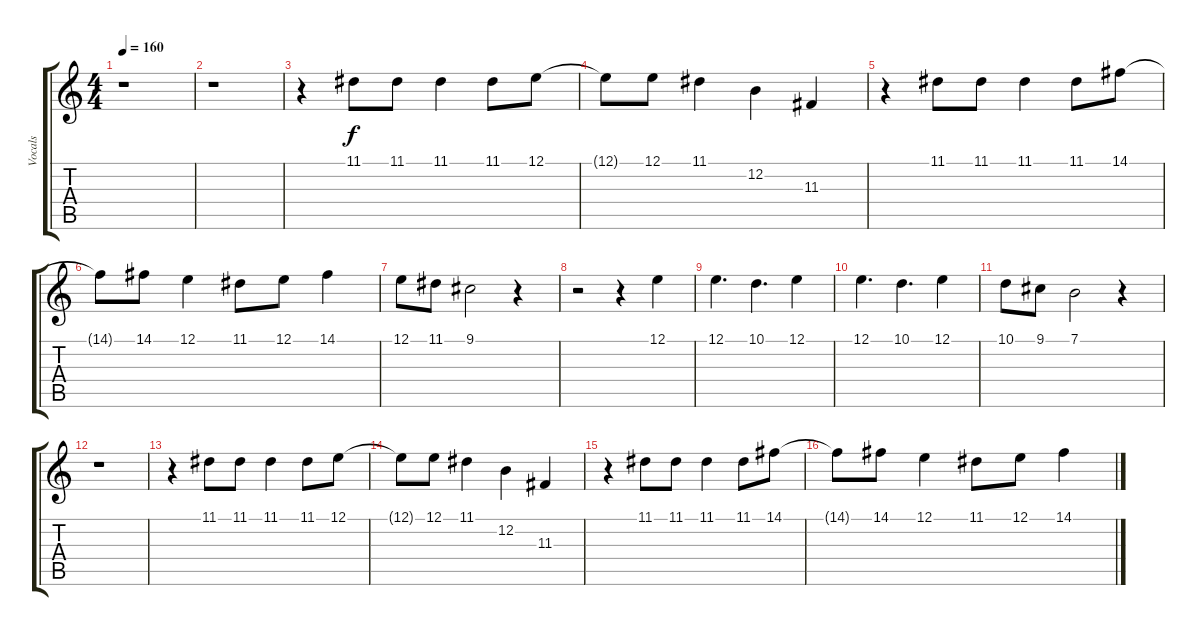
\track ("Vocals" "Vocals") {instrument lead6voice}
\staff {score tabs}
\tuning (E4 B3 G3 D3 A2 E2) {hide}
\ts (4 4)
\tempo 160
\clef g2
\ks c
r.1{dy f instrument lead6voice} |
r.1 |
r.4 11.1.8 11.1.8 11.1.4 11.1.8 12.1.8 |
12.1{t}.8 12.1.8 11.1.4 12.2.4 11.3.4 |
r.4 11.1.8 11.1.8 11.1.4 11.1.8 14.1.8 |
14.1{t}.8 14.1.8 12.1.4 11.1.8 12.1.8 14.1.4 |
12.1.8 11.1.8 9.1.2 r.4 |
r.2 r.4 12.1.4 |
12.1.4{d} 10.1.4{d} 12.1.4 |
12.1.4{d} 10.1.4{d} 12.1.4 |
10.1.8 9.1.8 7.1.2 r.4 |
r.1 |
r.4 11.1.8 11.1.8 11.1.4 11.1.8 12.1.8 |
12.1{t}.8 12.1.8 11.1.4 12.2.4 11.3.4 |
r.4 11.1.8 11.1.8 11.1.4 11.1.8 14.1.8 |
14.1{t}.8 14.1.8 12.1.4 11.1.8 12.1.8 14.1.4
